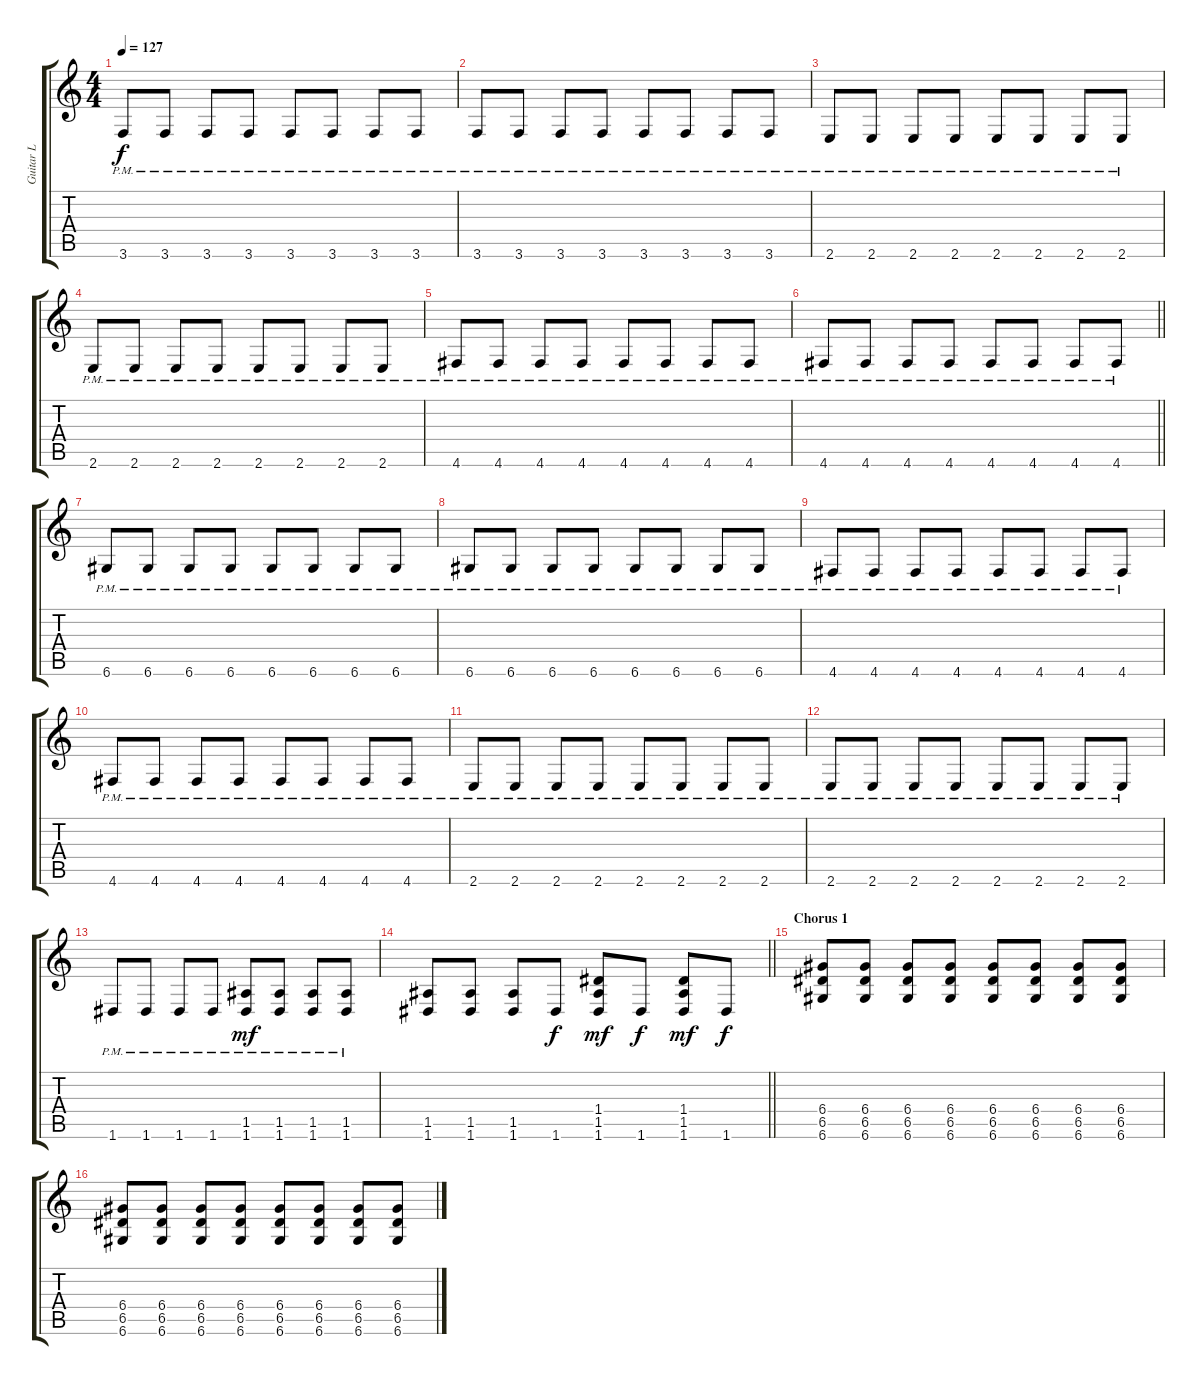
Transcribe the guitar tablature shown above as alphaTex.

\track ("Guitar L" "Guitar L") {instrument distortionguitar}
\staff {score tabs}
\tuning (E4 B3 G3 D3 A2 D2) {hide}
\ts (4 4)
\tempo 127
\clef g2
\ks c
3.6{pm}.8{dy f} 3.6{pm}.8 3.6{pm}.8 3.6{pm}.8 3.6{pm}.8 3.6{pm}.8 3.6{pm}.8 3.6{pm}.8 |
3.6{pm}.8 3.6{pm}.8 3.6{pm}.8 3.6{pm}.8 3.6{pm}.8 3.6{pm}.8 3.6{pm}.8 3.6{pm}.8 |
2.6{pm}.8 2.6{pm}.8 2.6{pm}.8 2.6{pm}.8 2.6{pm}.8 2.6{pm}.8 2.6{pm}.8 2.6{pm}.8 |
2.6{pm}.8 2.6{pm}.8 2.6{pm}.8 2.6{pm}.8 2.6{pm}.8 2.6{pm}.8 2.6{pm}.8 2.6{pm}.8 |
4.6{pm}.8 4.6{pm}.8 4.6{pm}.8 4.6{pm}.8 4.6{pm}.8 4.6{pm}.8 4.6{pm}.8 4.6{pm}.8 |
\barLineRight lightlight
4.6{pm}.8 4.6{pm}.8 4.6{pm}.8 4.6{pm}.8 4.6{pm}.8 4.6{pm}.8 4.6{pm}.8 4.6{pm}.8 |
6.6{pm}.8 6.6{pm}.8 6.6{pm}.8 6.6{pm}.8 6.6{pm}.8 6.6{pm}.8 6.6{pm}.8 6.6{pm}.8 |
6.6{pm}.8 6.6{pm}.8 6.6{pm}.8 6.6{pm}.8 6.6{pm}.8 6.6{pm}.8 6.6{pm}.8 6.6{pm}.8 |
4.6{pm}.8 4.6{pm}.8 4.6{pm}.8 4.6{pm}.8 4.6{pm}.8 4.6{pm}.8 4.6{pm}.8 4.6{pm}.8 |
4.6{pm}.8 4.6{pm}.8 4.6{pm}.8 4.6{pm}.8 4.6{pm}.8 4.6{pm}.8 4.6{pm}.8 4.6{pm}.8 |
2.6{pm}.8 2.6{pm}.8 2.6{pm}.8 2.6{pm}.8 2.6{pm}.8 2.6{pm}.8 2.6{pm}.8 2.6{pm}.8 |
2.6{pm}.8 2.6{pm}.8 2.6{pm}.8 2.6{pm}.8 2.6{pm}.8 2.6{pm}.8 2.6{pm}.8 2.6{pm}.8 |
1.6{pm}.8 1.6{pm}.8 1.6{pm}.8 1.6{pm}.8 (1.5{pm} 1.6{pm}).8{dy mf} (1.5{pm} 1.6{pm}).8 (1.5{pm} 1.6{pm}).8 (1.5{pm} 1.6{pm}).8 |
\barLineRight lightlight
(1.5 1.6).8 (1.5 1.6).8 (1.5 1.6).8 1.6.8{dy f} (1.4 1.5 1.6).8{dy mf} 1.6.8{dy f} (1.4 1.5 1.6).8{dy mf} 1.6.8{dy f} |
\section ("" "Chorus 1")
(6.4 6.5 6.6).8 (6.4 6.5 6.6).8 (6.4 6.5 6.6).8 (6.4 6.5 6.6).8 (6.4 6.5 6.6).8 (6.4 6.5 6.6).8 (6.4 6.5 6.6).8 (6.4 6.5 6.6).8 |
(6.4 6.5 6.6).8 (6.4 6.5 6.6).8 (6.4 6.5 6.6).8 (6.4 6.5 6.6).8 (6.4 6.5 6.6).8 (6.4 6.5 6.6).8 (6.4 6.5 6.6).8 (6.4 6.5 6.6).8
